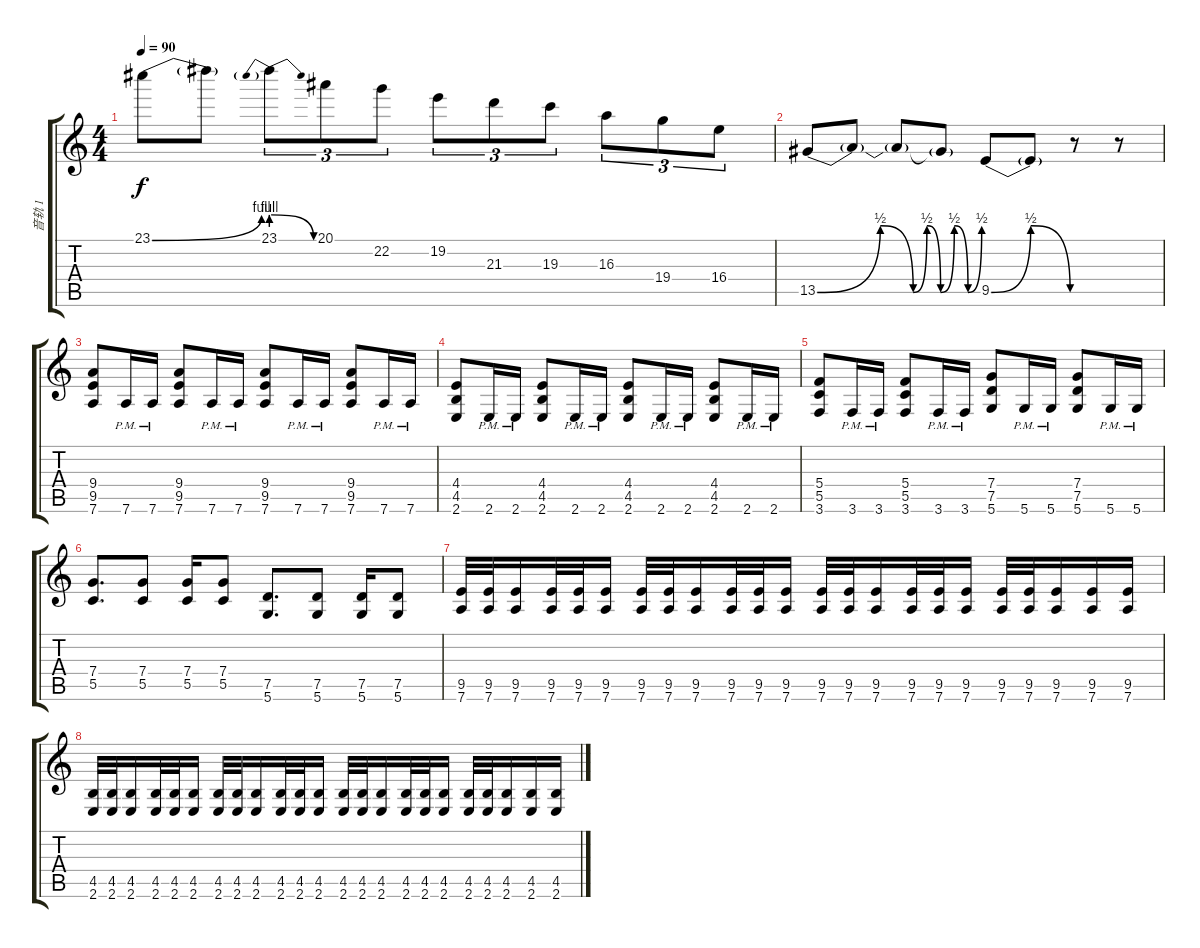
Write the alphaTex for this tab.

\track ("音轨 1" "音轨 1") {instrument distortionguitar}
\staff {score tabs}
\tuning (D4 A3 F3 C3 G2 D2) {hide}
\ts (4 4)
\tempo 90
\clef g2
\ks c
23.1{be (bend 0 0 60 4)}.8{dy f} 23.1{t}.8 23.1{be (prebendrelease 0 4 60 0)}.8{tu (3 2)} 20.1.8{tu (3 2)} 22.2.8{tu (3 2)} 19.2.8{tu (3 2)} 21.3.8{tu (3 2)} 19.3.8{tu (3 2)} 16.3.8{tu (3 2)} 19.4.8{tu (3 2)} 16.4.8{tu (3 2)} |
13.5{be (custom 0 0 23 2 35 0 40 2 45 0 50 2 55 0 60 2)}.8 13.5{t}.8 13.5{t}.8 13.5{t}.8 9.5{be (bendrelease 0 0 20 2 20 2 60 0)}.8 9.5{t}.8 r.8 r.8 |
(9.4 9.5 7.6).8 7.6{pm}.16 7.6{pm}.16 (9.4 9.5 7.6).8 7.6{pm}.16 7.6{pm}.16 (9.4 9.5 7.6).8 7.6{pm}.16 7.6{pm}.16 (9.4 9.5 7.6).8 7.6{pm}.16 7.6{pm}.16 |
(4.4 4.5 2.6).8 2.6{pm}.16 2.6{pm}.16 (4.4 4.5 2.6).8 2.6{pm}.16 2.6{pm}.16 (4.4 4.5 2.6).8 2.6{pm}.16 2.6{pm}.16 (4.4 4.5 2.6).8 2.6{pm}.16 2.6{pm}.16 |
(5.4 5.5 3.6).8 3.6{pm}.16 3.6{pm}.16 (5.4 5.5 3.6).8 3.6{pm}.16 3.6{pm}.16 (7.4 7.5 5.6).8 5.6{pm}.16 5.6{pm}.16 (7.4 7.5 5.6).8 5.6{pm}.16 5.6{pm}.16 |
(7.4 5.5).8{d} (7.4 5.5).8 (7.4 5.5).16 (7.4 5.5).8 (7.5 5.6).8{d} (7.5 5.6).8 (7.5 5.6).16 (7.5 5.6).8 |
(9.5 7.6).32 (9.5 7.6).32 (9.5 7.6).16 (9.5 7.6).32 (9.5 7.6).32 (9.5 7.6).16 (9.5 7.6).32 (9.5 7.6).32 (9.5 7.6).16 (9.5 7.6).32 (9.5 7.6).32 (9.5 7.6).16 (9.5 7.6).32 (9.5 7.6).32 (9.5 7.6).16 (9.5 7.6).32 (9.5 7.6).32 (9.5 7.6).16 (9.5 7.6).32 (9.5 7.6).32 (9.5 7.6).16 (9.5 7.6).16 (9.5 7.6).16 |
(4.5 2.6).32 (4.5 2.6).32 (4.5 2.6).16 (4.5 2.6).32 (4.5 2.6).32 (4.5 2.6).16 (4.5 2.6).32 (4.5 2.6).32 (4.5 2.6).16 (4.5 2.6).32 (4.5 2.6).32 (4.5 2.6).16 (4.5 2.6).32 (4.5 2.6).32 (4.5 2.6).16 (4.5 2.6).32 (4.5 2.6).32 (4.5 2.6).16 (4.5 2.6).32 (4.5 2.6).32 (4.5 2.6).16 (4.5 2.6).16 (4.5 2.6).16
